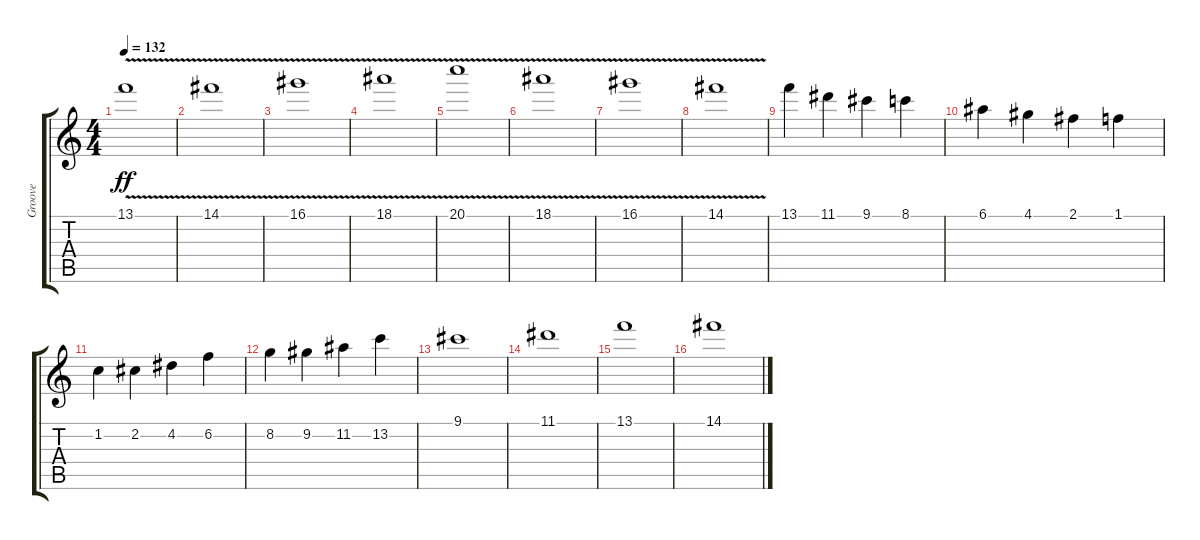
\track ("Groove" "Groove") {instrument distortionguitar}
\staff {score tabs}
\tuning (E4 B3 G3 D3 A2 E2) {hide}
\ts (4 4)
\tempo 132
\clef g2
\ks c
13.1{v}.1{dy ff} |
14.1{v}.1 |
16.1{v}.1 |
18.1{v}.1 |
20.1{v}.1 |
18.1{v}.1 |
16.1{v}.1 |
14.1{v}.1 |
13.1.4{balance 11 instrument lead1square} 11.1.4 9.1.4 8.1.4 |
6.1.4 4.1.4 2.1.4 1.1.4 |
1.2.4 2.2.4 4.2.4 6.2.4 |
8.2.4 9.2.4 11.2.4 13.2.4 |
9.1.1 |
11.1.1 |
13.1.1 |
14.1.1
